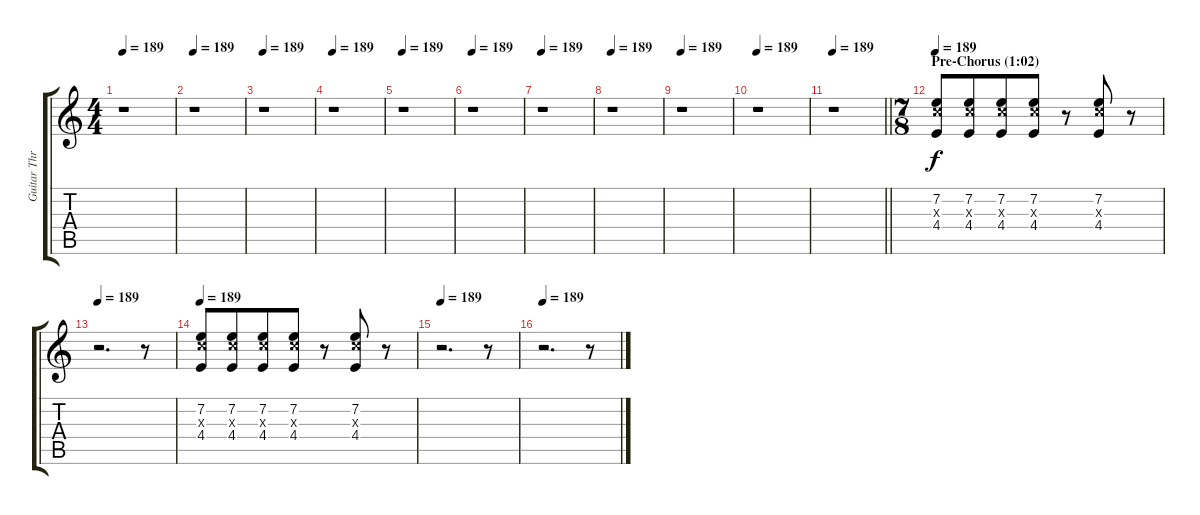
\track ("Guitar Three" "Guitar Thr") {instrument distortionguitar}
\staff {score tabs}
\tuning (D4 A3 F3 C3 G2 C2) {hide}
\ts (4 4)
\tempo 189
\clef g2
\ks c
r.1{dy fff} |
\tempo 189
r.1 |
\tempo 189
r.1 |
\tempo 189
r.1 |
\tempo 189
r.1 |
\tempo 189
r.1 |
\tempo 189
r.1 |
\tempo 189
r.1 |
\tempo 189
r.1 |
\tempo 189
r.1 |
\tempo 189
\barLineRight lightlight
r.1 |
\ts (7 8)
\section ("" "Pre-Chorus (1:02)")
\tempo 189
(7.2 7.3{x} 4.4).8{dy f volume 16 balance 16} (7.2 7.3{x} 4.4).8 (7.2 7.3{x} 4.4).8 (7.2 7.3{x} 4.4).8 r.8 (7.2 7.3{x} 4.4).8 r.8 |
\tempo 189
r.2{d} r.8 |
\tempo 189
(7.2 7.3{x} 4.4).8{balance 16} (7.2 7.3{x} 4.4).8 (7.2 7.3{x} 4.4).8 (7.2 7.3{x} 4.4).8 r.8 (7.2 7.3{x} 4.4).8 r.8 |
\tempo 189
r.2{d} r.8 |
\tempo 189
r.2{d} r.8
